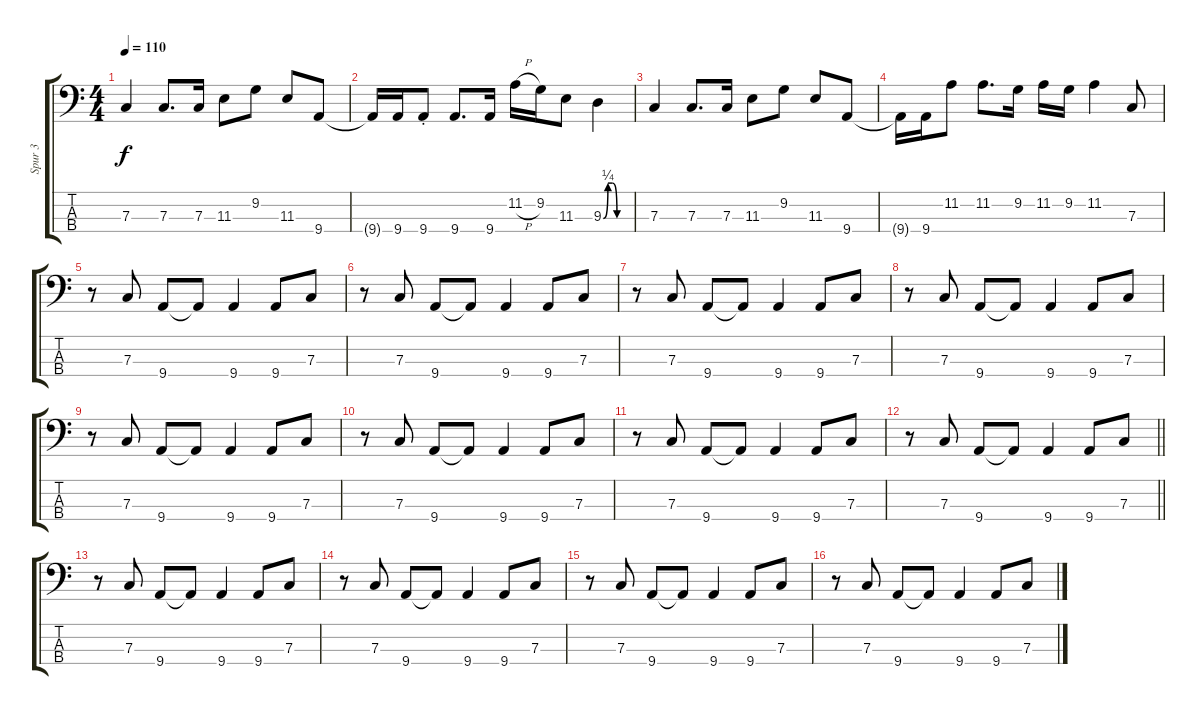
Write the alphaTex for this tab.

\track ("Spur 3" "Spur 3") {instrument electricbasspick}
\staff {score tabs}
\tuning (Eb2 Bb1 F1 C1) {hide}
\ts (4 4)
\tempo 110
\clef f4
\ks c
7.3.4{dy f} 7.3.8{d} 7.3.16 11.3.8 9.2.8 11.3.8 9.4.8 |
9.4{t}.16 9.4.16 9.4{st}.8 9.4.8{d} 9.4.16 11.2{h}.16 9.2.16 11.3.8 9.3{be (custom 0 0 10 1 20 1 30 0 60 0)}.4 |
7.3.4 7.3.8{d} 7.3.16 11.3.8 9.2.8 11.3.8 9.4.8 |
9.4{t}.16 9.4.16 11.2.8 11.2.8{d} 9.2.16 11.2.16 9.2.16 11.2.4 7.3.8 |
r.8 7.3.8 9.4.8 9.4{t}.8 9.4.4 9.4.8 7.3.8 |
r.8 7.3.8 9.4.8 9.4{t}.8 9.4.4 9.4.8 7.3.8 |
r.8 7.3.8 9.4.8 9.4{t}.8 9.4.4 9.4.8 7.3.8 |
r.8 7.3.8 9.4.8 9.4{t}.8 9.4.4 9.4.8 7.3.8 |
r.8 7.3.8 9.4.8 9.4{t}.8 9.4.4 9.4.8 7.3.8 |
r.8 7.3.8 9.4.8 9.4{t}.8 9.4.4 9.4.8 7.3.8 |
r.8 7.3.8 9.4.8 9.4{t}.8 9.4.4 9.4.8 7.3.8 |
\barLineRight lightlight
r.8 7.3.8 9.4.8 9.4{t}.8 9.4.4 9.4.8 7.3.8 |
r.8 7.3.8 9.4.8 9.4{t}.8 9.4.4 9.4.8 7.3.8 |
r.8 7.3.8 9.4.8 9.4{t}.8 9.4.4 9.4.8 7.3.8 |
r.8 7.3.8 9.4.8 9.4{t}.8 9.4.4 9.4.8 7.3.8 |
r.8 7.3.8 9.4.8 9.4{t}.8 9.4.4 9.4.8 7.3.8
